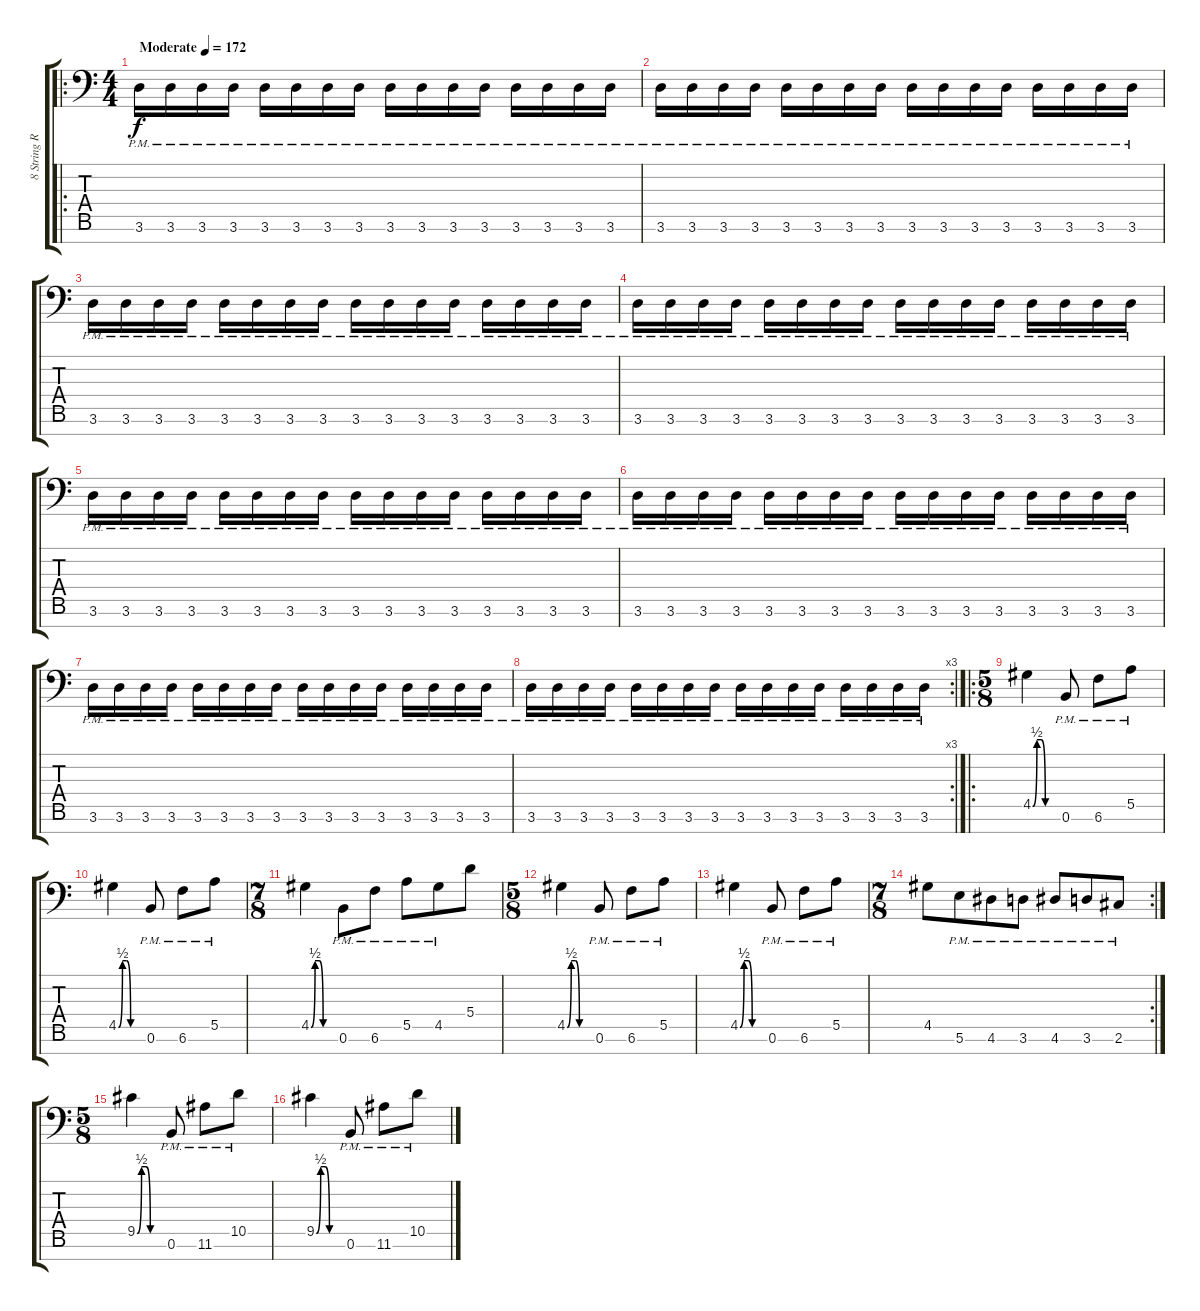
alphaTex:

\track ("8 String Rhythm L" "8 String R") {instrument distortionguitar}
\staff {score tabs}
\tuning (B3 G3 D3 A2 E2 B1 Gb1) {hide}
\ro
\ts (4 4)
\tempo (172 "Moderate")
\clef f4
\ks c
3.6{pm}.16{dy f instrument distortionguitar} 3.6{pm}.16 3.6{pm}.16 3.6{pm}.16 3.6{pm}.16 3.6{pm}.16 3.6{pm}.16 3.6{pm}.16 3.6{pm}.16 3.6{pm}.16 3.6{pm}.16 3.6{pm}.16 3.6{pm}.16 3.6{pm}.16 3.6{pm}.16 3.6{pm}.16 |
3.6{pm}.16 3.6{pm}.16 3.6{pm}.16 3.6{pm}.16 3.6{pm}.16 3.6{pm}.16 3.6{pm}.16 3.6{pm}.16 3.6{pm}.16 3.6{pm}.16 3.6{pm}.16 3.6{pm}.16 3.6{pm}.16 3.6{pm}.16 3.6{pm}.16 3.6{pm}.16 |
3.6{pm}.16 3.6{pm}.16 3.6{pm}.16 3.6{pm}.16 3.6{pm}.16 3.6{pm}.16 3.6{pm}.16 3.6{pm}.16 3.6{pm}.16 3.6{pm}.16 3.6{pm}.16 3.6{pm}.16 3.6{pm}.16 3.6{pm}.16 3.6{pm}.16 3.6{pm}.16 |
3.6{pm}.16 3.6{pm}.16 3.6{pm}.16 3.6{pm}.16 3.6{pm}.16 3.6{pm}.16 3.6{pm}.16 3.6{pm}.16 3.6{pm}.16 3.6{pm}.16 3.6{pm}.16 3.6{pm}.16 3.6{pm}.16 3.6{pm}.16 3.6{pm}.16 3.6{pm}.16 |
3.6{pm}.16 3.6{pm}.16 3.6{pm}.16 3.6{pm}.16 3.6{pm}.16 3.6{pm}.16 3.6{pm}.16 3.6{pm}.16 3.6{pm}.16 3.6{pm}.16 3.6{pm}.16 3.6{pm}.16 3.6{pm}.16 3.6{pm}.16 3.6{pm}.16 3.6{pm}.16 |
3.6{pm}.16 3.6{pm}.16 3.6{pm}.16 3.6{pm}.16 3.6{pm}.16 3.6{pm}.16 3.6{pm}.16 3.6{pm}.16 3.6{pm}.16 3.6{pm}.16 3.6{pm}.16 3.6{pm}.16 3.6{pm}.16 3.6{pm}.16 3.6{pm}.16 3.6{pm}.16 |
3.6{pm}.16 3.6{pm}.16 3.6{pm}.16 3.6{pm}.16 3.6{pm}.16 3.6{pm}.16 3.6{pm}.16 3.6{pm}.16 3.6{pm}.16 3.6{pm}.16 3.6{pm}.16 3.6{pm}.16 3.6{pm}.16 3.6{pm}.16 3.6{pm}.16 3.6{pm}.16 |
\rc 3
3.6{pm}.16 3.6{pm}.16 3.6{pm}.16 3.6{pm}.16 3.6{pm}.16 3.6{pm}.16 3.6{pm}.16 3.6{pm}.16 3.6{pm}.16 3.6{pm}.16 3.6{pm}.16 3.6{pm}.16 3.6{pm}.16 3.6{pm}.16 3.6{pm}.16 3.6{pm}.16 |
\ro
\ts (5 8)
4.5{be (custom 0 0 10 2 20 2 30 0 60 0)}.4 0.6{pm}.8 6.6{pm}.8 5.5{pm}.8 |
4.5{be (custom 0 0 10 2 20 2 30 0 60 0)}.4 0.6{pm}.8 6.6{pm}.8 5.5{pm}.8 |
\ts (7 8)
4.5{be (custom 0 0 10 2 20 2 30 0 60 0)}.4 0.6{pm}.8 6.6{pm}.8 5.5{pm}.8 4.5{pm}.8 5.4.8 |
\ts (5 8)
4.5{be (custom 0 0 10 2 20 2 30 0 60 0)}.4 0.6{pm}.8 6.6{pm}.8 5.5{pm}.8 |
4.5{be (custom 0 0 10 2 20 2 30 0 60 0)}.4 0.6{pm}.8 6.6{pm}.8 5.5{pm}.8 |
\rc 2
\ts (7 8)
4.5.8 5.6{pm}.8 4.6{pm}.8 3.6{pm}.8 4.6{pm}.8 3.6{pm}.8 2.6{pm}.8 |
\ts (5 8)
9.5{be (custom 0 0 10 2 20 2 30 0 60 0)}.4 0.6{pm}.8 11.6{pm}.8 10.5{pm}.8 |
9.5{be (custom 0 0 10 2 20 2 30 0 60 0)}.4 0.6{pm}.8 11.6{pm}.8 10.5{pm}.8
